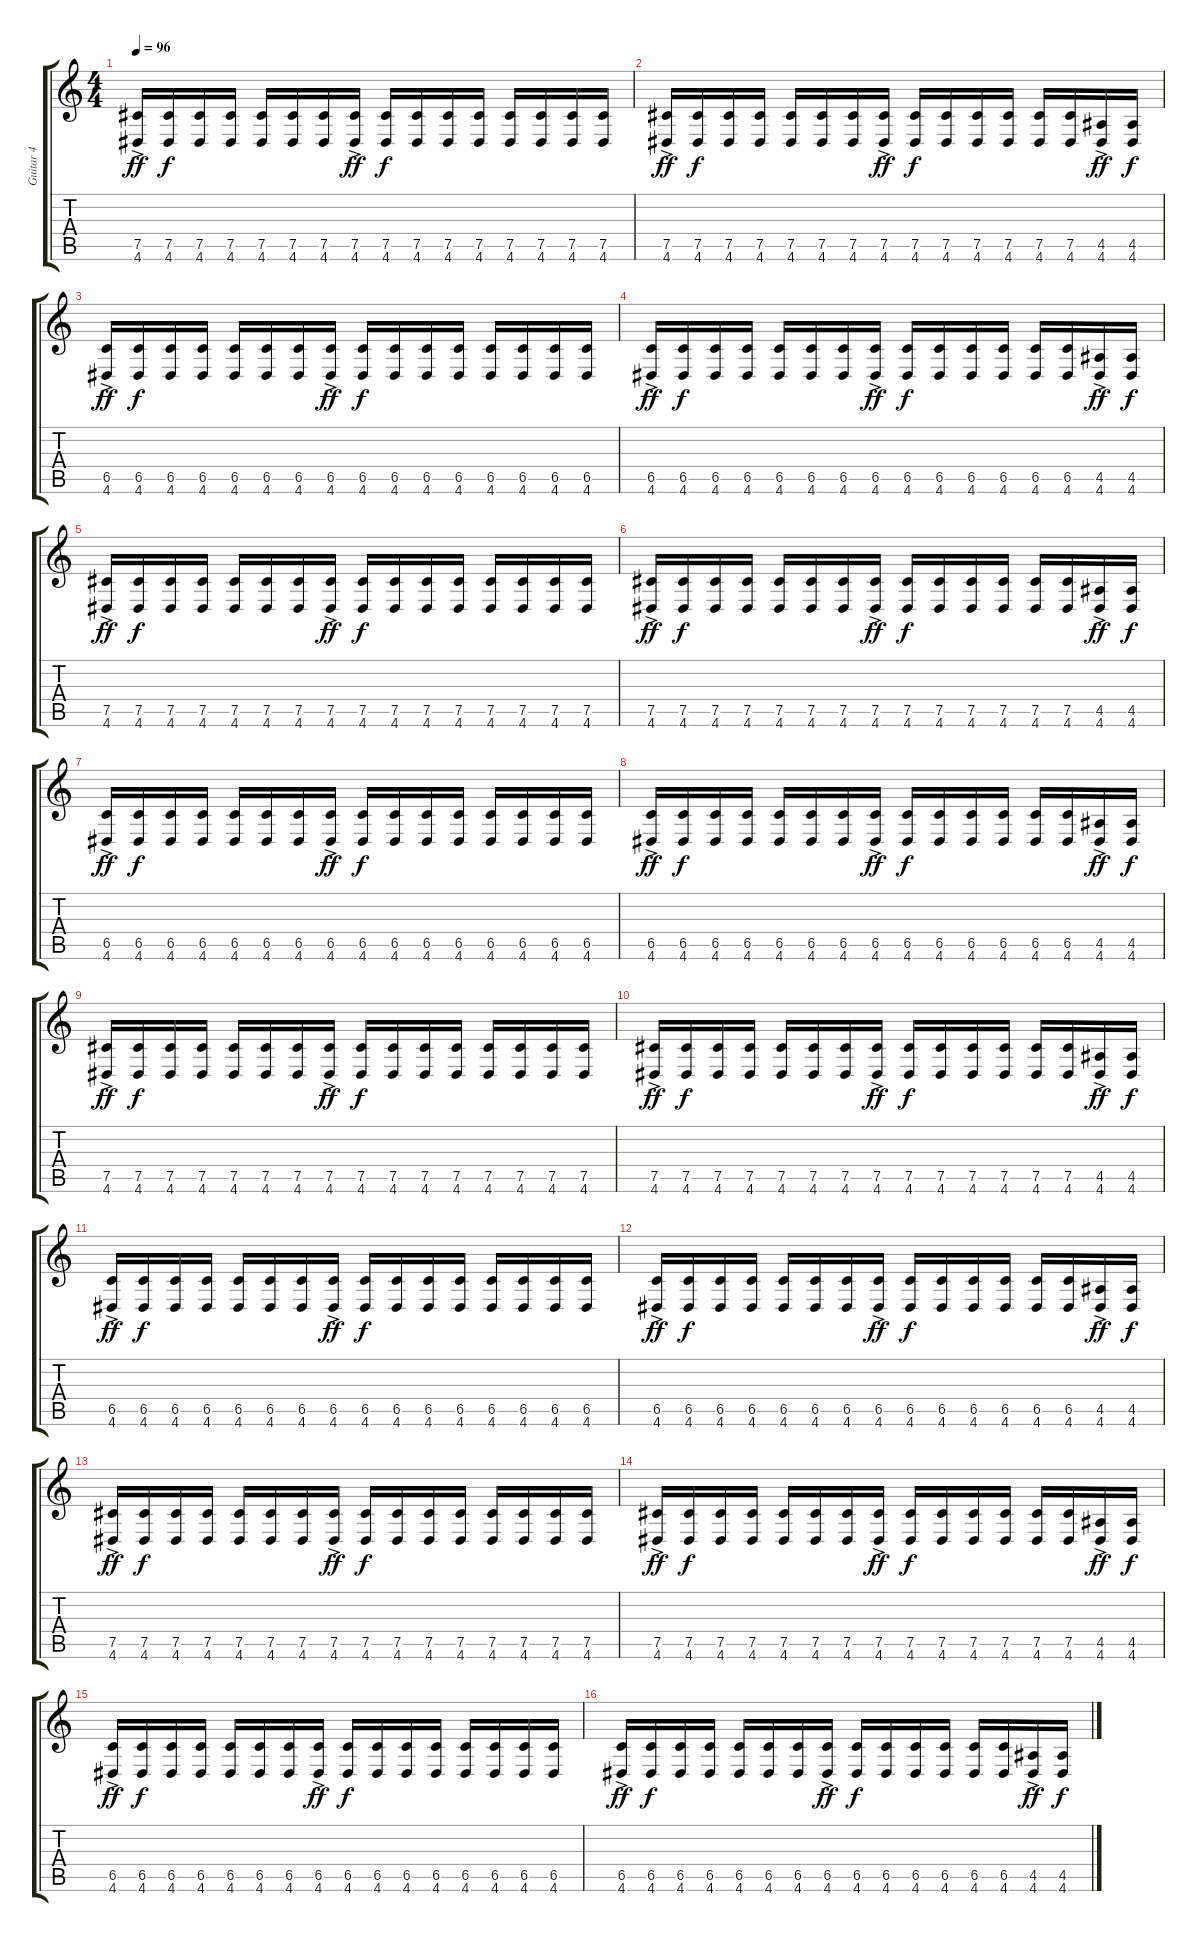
\track ("Guitar 4" "Guitar 4") {instrument distortionguitar}
\staff {score tabs}
\tuning (Db4 Ab3 E3 B2 Gb2 B1) {hide}
\ts (4 4)
\tempo 96
\clef g2
\ks c
(7.5{ac} 4.6{ac}).16{dy ff} (7.5 4.6).16{dy f} (7.5 4.6).16 (7.5 4.6).16 (7.5 4.6).16 (7.5 4.6).16 (7.5 4.6).16 (7.5{ac} 4.6{ac}).16{dy ff} (7.5 4.6).16{dy f} (7.5 4.6).16 (7.5 4.6).16 (7.5 4.6).16 (7.5 4.6).16 (7.5 4.6).16 (7.5 4.6).16 (7.5 4.6).16 |
(7.5{ac} 4.6{ac}).16{dy ff} (7.5 4.6).16{dy f} (7.5 4.6).16 (7.5 4.6).16 (7.5 4.6).16 (7.5 4.6).16 (7.5 4.6).16 (7.5{ac} 4.6{ac}).16{dy ff} (7.5 4.6).16{dy f} (7.5 4.6).16 (7.5 4.6).16 (7.5 4.6).16 (7.5 4.6).16 (7.5 4.6).16 (4.5{ac} 4.6{ac}).16{dy ff} (4.5 4.6).16{dy f} |
(6.5{ac} 4.6{ac}).16{dy ff} (6.5 4.6).16{dy f} (6.5 4.6).16 (6.5 4.6).16 (6.5 4.6).16 (6.5 4.6).16 (6.5 4.6).16 (6.5{ac} 4.6{ac}).16{dy ff} (6.5 4.6).16{dy f} (6.5 4.6).16 (6.5 4.6).16 (6.5 4.6).16 (6.5 4.6).16 (6.5 4.6).16 (6.5 4.6).16 (6.5 4.6).16 |
(6.5{ac} 4.6{ac}).16{dy ff} (6.5 4.6).16{dy f} (6.5 4.6).16 (6.5 4.6).16 (6.5 4.6).16 (6.5 4.6).16 (6.5 4.6).16 (6.5{ac} 4.6{ac}).16{dy ff} (6.5 4.6).16{dy f} (6.5 4.6).16 (6.5 4.6).16 (6.5 4.6).16 (6.5 4.6).16 (6.5 4.6).16 (4.5{ac} 4.6{ac}).16{dy ff} (4.5 4.6).16{dy f} |
(7.5{ac} 4.6{ac}).16{dy ff} (7.5 4.6).16{dy f} (7.5 4.6).16 (7.5 4.6).16 (7.5 4.6).16 (7.5 4.6).16 (7.5 4.6).16 (7.5{ac} 4.6{ac}).16{dy ff} (7.5 4.6).16{dy f} (7.5 4.6).16 (7.5 4.6).16 (7.5 4.6).16 (7.5 4.6).16 (7.5 4.6).16 (7.5 4.6).16 (7.5 4.6).16 |
(7.5{ac} 4.6{ac}).16{dy ff} (7.5 4.6).16{dy f} (7.5 4.6).16 (7.5 4.6).16 (7.5 4.6).16 (7.5 4.6).16 (7.5 4.6).16 (7.5{ac} 4.6{ac}).16{dy ff} (7.5 4.6).16{dy f} (7.5 4.6).16 (7.5 4.6).16 (7.5 4.6).16 (7.5 4.6).16 (7.5 4.6).16 (4.5{ac} 4.6{ac}).16{dy ff} (4.5 4.6).16{dy f} |
(6.5{ac} 4.6{ac}).16{dy ff} (6.5 4.6).16{dy f} (6.5 4.6).16 (6.5 4.6).16 (6.5 4.6).16 (6.5 4.6).16 (6.5 4.6).16 (6.5{ac} 4.6{ac}).16{dy ff} (6.5 4.6).16{dy f} (6.5 4.6).16 (6.5 4.6).16 (6.5 4.6).16 (6.5 4.6).16 (6.5 4.6).16 (6.5 4.6).16 (6.5 4.6).16 |
(6.5{ac} 4.6{ac}).16{dy ff} (6.5 4.6).16{dy f} (6.5 4.6).16 (6.5 4.6).16 (6.5 4.6).16 (6.5 4.6).16 (6.5 4.6).16 (6.5{ac} 4.6{ac}).16{dy ff} (6.5 4.6).16{dy f} (6.5 4.6).16 (6.5 4.6).16 (6.5 4.6).16 (6.5 4.6).16 (6.5 4.6).16 (4.5{ac} 4.6{ac}).16{dy ff} (4.5 4.6).16{dy f} |
(7.5{ac} 4.6{ac}).16{dy ff} (7.5 4.6).16{dy f} (7.5 4.6).16 (7.5 4.6).16 (7.5 4.6).16 (7.5 4.6).16 (7.5 4.6).16 (7.5{ac} 4.6{ac}).16{dy ff} (7.5 4.6).16{dy f} (7.5 4.6).16 (7.5 4.6).16 (7.5 4.6).16 (7.5 4.6).16 (7.5 4.6).16 (7.5 4.6).16 (7.5 4.6).16 |
(7.5{ac} 4.6{ac}).16{dy ff} (7.5 4.6).16{dy f} (7.5 4.6).16 (7.5 4.6).16 (7.5 4.6).16 (7.5 4.6).16 (7.5 4.6).16 (7.5{ac} 4.6{ac}).16{dy ff} (7.5 4.6).16{dy f} (7.5 4.6).16 (7.5 4.6).16 (7.5 4.6).16 (7.5 4.6).16 (7.5 4.6).16 (4.5{ac} 4.6{ac}).16{dy ff} (4.5 4.6).16{dy f} |
(6.5{ac} 4.6{ac}).16{dy ff} (6.5 4.6).16{dy f} (6.5 4.6).16 (6.5 4.6).16 (6.5 4.6).16 (6.5 4.6).16 (6.5 4.6).16 (6.5{ac} 4.6{ac}).16{dy ff} (6.5 4.6).16{dy f} (6.5 4.6).16 (6.5 4.6).16 (6.5 4.6).16 (6.5 4.6).16 (6.5 4.6).16 (6.5 4.6).16 (6.5 4.6).16 |
(6.5{ac} 4.6{ac}).16{dy ff} (6.5 4.6).16{dy f} (6.5 4.6).16 (6.5 4.6).16 (6.5 4.6).16 (6.5 4.6).16 (6.5 4.6).16 (6.5{ac} 4.6{ac}).16{dy ff} (6.5 4.6).16{dy f} (6.5 4.6).16 (6.5 4.6).16 (6.5 4.6).16 (6.5 4.6).16 (6.5 4.6).16 (4.5{ac} 4.6{ac}).16{dy ff} (4.5 4.6).16{dy f} |
(7.5{ac} 4.6{ac}).16{dy ff} (7.5 4.6).16{dy f} (7.5 4.6).16 (7.5 4.6).16 (7.5 4.6).16 (7.5 4.6).16 (7.5 4.6).16 (7.5{ac} 4.6{ac}).16{dy ff} (7.5 4.6).16{dy f} (7.5 4.6).16 (7.5 4.6).16 (7.5 4.6).16 (7.5 4.6).16 (7.5 4.6).16 (7.5 4.6).16 (7.5 4.6).16 |
(7.5{ac} 4.6{ac}).16{dy ff} (7.5 4.6).16{dy f} (7.5 4.6).16 (7.5 4.6).16 (7.5 4.6).16 (7.5 4.6).16 (7.5 4.6).16 (7.5{ac} 4.6{ac}).16{dy ff} (7.5 4.6).16{dy f} (7.5 4.6).16 (7.5 4.6).16 (7.5 4.6).16 (7.5 4.6).16 (7.5 4.6).16 (4.5{ac} 4.6{ac}).16{dy ff} (4.5 4.6).16{dy f} |
(6.5{ac} 4.6{ac}).16{dy ff} (6.5 4.6).16{dy f} (6.5 4.6).16 (6.5 4.6).16 (6.5 4.6).16 (6.5 4.6).16 (6.5 4.6).16 (6.5{ac} 4.6{ac}).16{dy ff} (6.5 4.6).16{dy f} (6.5 4.6).16 (6.5 4.6).16 (6.5 4.6).16 (6.5 4.6).16 (6.5 4.6).16 (6.5 4.6).16 (6.5 4.6).16 |
(6.5{ac} 4.6{ac}).16{dy ff} (6.5 4.6).16{dy f} (6.5 4.6).16 (6.5 4.6).16 (6.5 4.6).16 (6.5 4.6).16 (6.5 4.6).16 (6.5{ac} 4.6{ac}).16{dy ff} (6.5 4.6).16{dy f} (6.5 4.6).16 (6.5 4.6).16 (6.5 4.6).16 (6.5 4.6).16 (6.5 4.6).16 (4.5{ac} 4.6{ac}).16{dy ff} (4.5 4.6).16{dy f}
